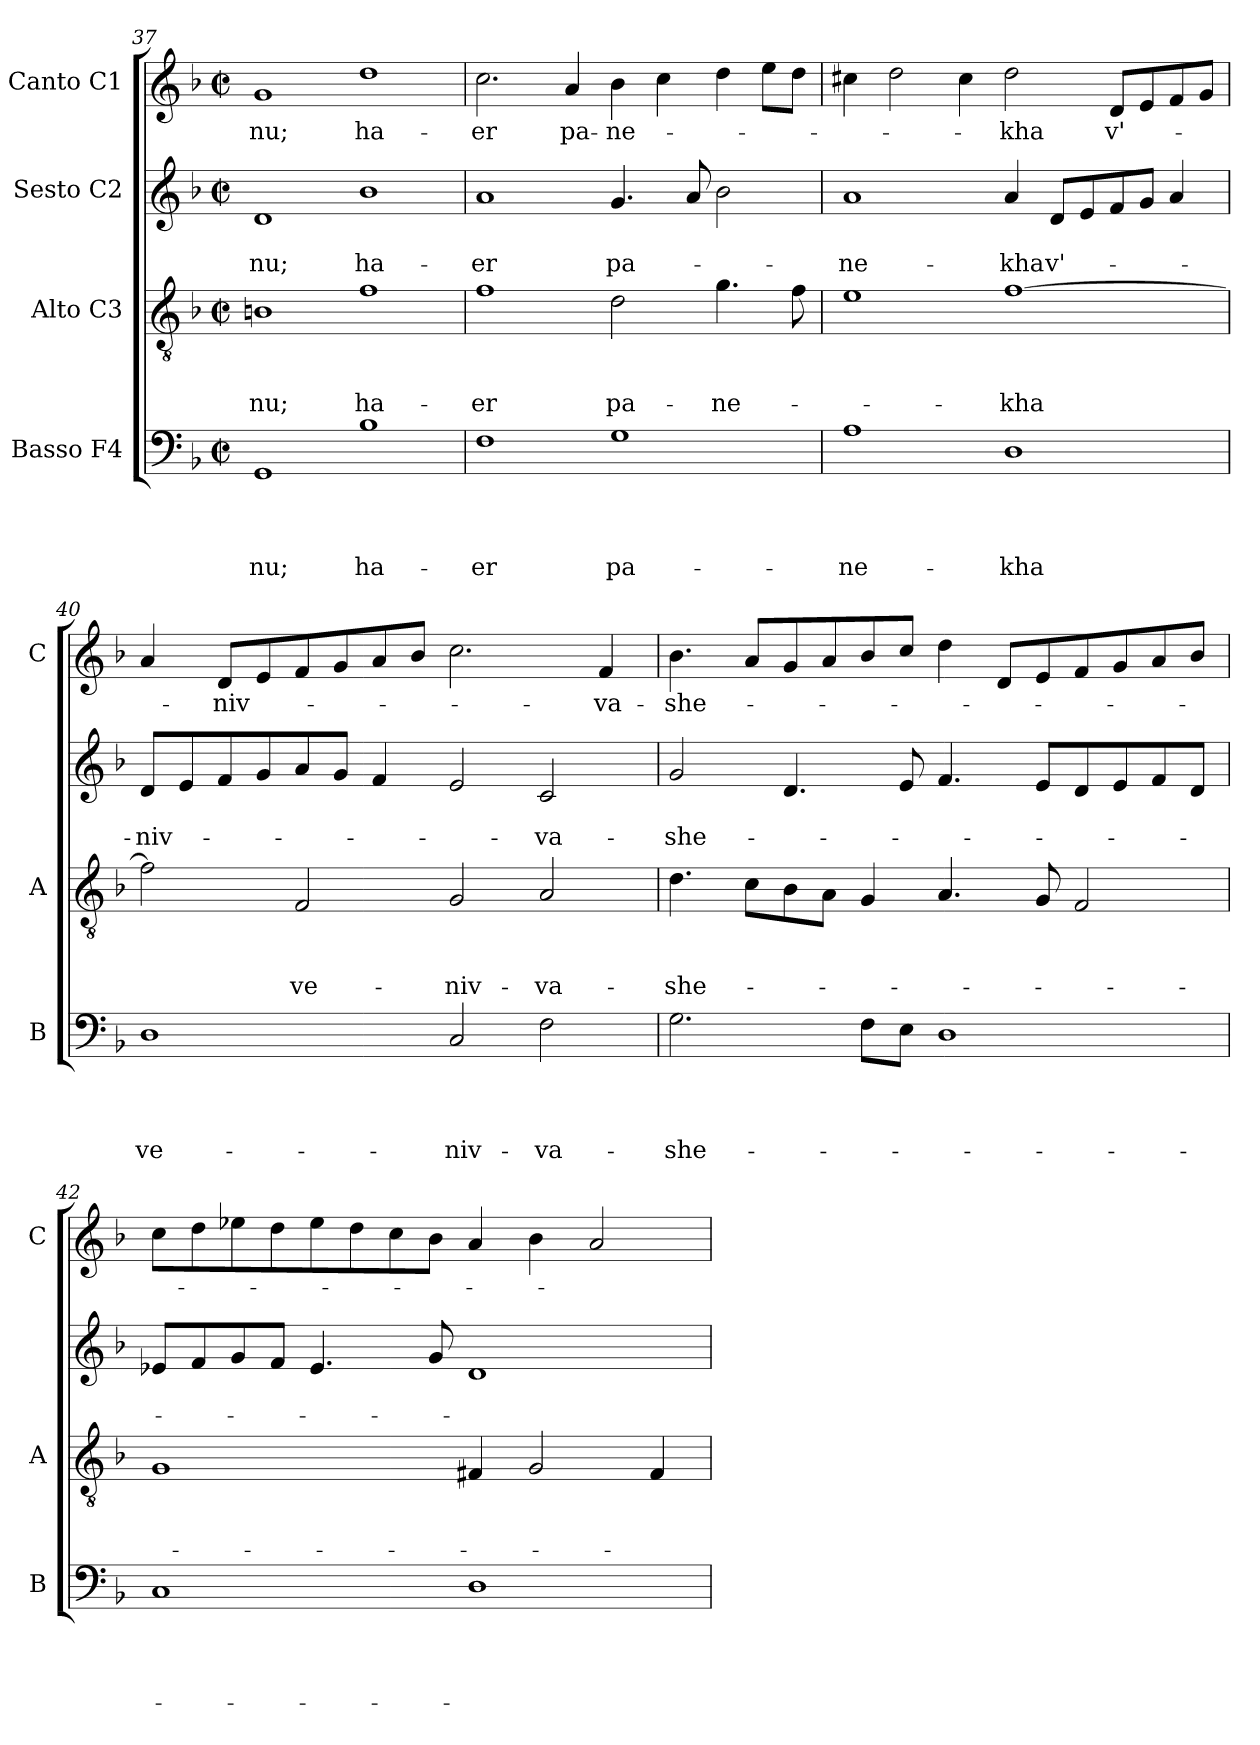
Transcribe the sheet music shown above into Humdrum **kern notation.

**kern	**text	**text	**text	**text	**kern	**text	**text	**text	**kern	**text	**text	**kern	**text
*part4	*part4	*part4	*part4	*part4	*part3	*part3	*part3	*part3	*part2	*part2	*part2	*part1	*part1
*staff4	*staff4	*staff4	*staff4	*staff4	*staff3	*staff3	*staff3	*staff3	*staff2	*staff2	*staff2	*staff1	*staff1
*I"Basso F4	*	*	*	*	*I"Alto C3	*	*	*	*I"Sesto C2	*	*	*I"Canto C1	*
*I'B	*	*	*	*	*I'A	*	*	*	*	*	*	*I'C	*
*clefF4	*	*	*	*	*clefGv2	*	*	*	*clefG2	*	*	*clefG2	*
*k[b-]	*	*	*	*	*k[b-]	*	*	*	*k[b-]	*	*	*k[b-]	*
*F:	*	*	*	*	*F:	*	*	*	*F:	*	*	*F:	*
*M2/2	*	*	*	*	*M2/2	*	*	*	*M2/2	*	*	*M2/2	*
*met(c|)	*	*	*	*	*met(c|)	*	*	*	*met(c|)	*	*	*met(c|)	*
=37	=37	=37	=37	=37	=37	=37	=37	=37	=37	=37	=37	=37	=37
!	!	!	!	!LO:LY:b	!	!	!	!LO:LY:b	!	!	!LO:LY:b	!	!LO:LY:b
1GG	.	.	.	-nu;	1Bn	.	.	-nu;	1d	.	-nu;	1g	-nu;
!	!	!	!	!LO:LY:b	!	!	!	!LO:LY:b	!	!	!LO:LY:b	!	!LO:LY:b
1B-	.	.	.	ha-	1f	.	.	ha-	1b-	.	ha-	1dd	ha-
!!LO:LB:g=z
=38	=38	=38	=38	=38	=38	=38	=38	=38	=38	=38	=38	=38	=38
!	!	!	!	!LO:LY:b	!	!	!	!LO:LY:b	!	!	!LO:LY:b	!	!LO:LY:b
1F	.	.	.	-er	1f	.	.	-er	1a	.	-er	2.cc\	-er
!	!	!	!	!	!	!	!	!	!	!	!	!	!LO:LY:b
.	.	.	.	.	.	.	.	.	.	.	.	4a/	pa-
!	!	!	!	!LO:LY:b	!	!	!	!LO:LY:b	!	!	!LO:LY:b	!	!LO:LY:b
1G	.	.	.	pa-	2d\	.	.	pa-	4.g/	.	pa-	4b-\	-ne-
.	.	.	.	.	.	.	.	.	.	.	.	4cc\	.
.	.	.	.	.	.	.	.	.	8a/	.	.	.	.
!	!	!	!	!	!	!	!	!LO:LY:b	!	!	!	!	!
.	.	.	.	.	4.g\	.	.	-ne-	2b-\	.	.	4dd\	.
.	.	.	.	.	.	.	.	.	.	.	.	8ee\L	.
.	.	.	.	.	8f\	.	.	.	.	.	.	8dd\J	.
=39	=39	=39	=39	=39	=39	=39	=39	=39	=39	=39	=39	=39	=39
!	!	!	!	!LO:LY:b	!	!	!	!	!	!	!LO:LY:b	!	!
1A	.	.	.	-ne-	1e	.	.	.	1a	.	-ne-	4cc#X\	.
.	.	.	.	.	.	.	.	.	.	.	.	2dd\	.
.	.	.	.	.	.	.	.	.	.	.	.	4cc#\	.
!	!	!	!	!LO:LY:b	!	!	!	!LO:LY:b	!	!	!LO:LY:b	!	!LO:LY:b
1D	.	.	.	-kha	[1f	.	.	-kha	4a/	.	-kha	2dd\	-kha
!	!	!	!	!	!	!	!	!	!	!	!LO:LY:b	!	!
.	.	.	.	.	.	.	.	.	8d/L	.	v'-	.	.
.	.	.	.	.	.	.	.	.	8e/	.	.	.	.
!	!	!	!	!	!	!	!	!	!	!	!	!	!LO:LY:b
.	.	.	.	.	.	.	.	.	8f/	.	.	8d/L	v'-
.	.	.	.	.	.	.	.	.	8g/J	.	.	8e/	.
.	.	.	.	.	.	.	.	.	4a/	.	.	8f/	.
.	.	.	.	.	.	.	.	.	.	.	.	8g/J	.
=40	=40	=40	=40	=40	=40	=40	=40	=40	=40	=40	=40	=40	=40
!	!	!	!	!LO:LY:b	!	!	!	!	!	!	!LO:LY:b	!	!
1D	.	.	.	ve-	2f\]	.	.	.	8d/L	.	-niv-	4a/	.
.	.	.	.	.	.	.	.	.	8e/	.	.	.	.
!	!	!	!	!	!	!	!	!	!	!	!	!	!LO:LY:b
.	.	.	.	.	.	.	.	.	8f/	.	.	8d/L	-niv-
.	.	.	.	.	.	.	.	.	8g/	.	.	8e/	.
!	!	!	!	!	!	!	!	!LO:LY:b	!	!	!	!	!
.	.	.	.	.	2F/	.	.	ve-	8a/	.	.	8f/	.
.	.	.	.	.	.	.	.	.	8g/J	.	.	8g/	.
.	.	.	.	.	.	.	.	.	4f/	.	.	8a/	.
.	.	.	.	.	.	.	.	.	.	.	.	8b-/J	.
!	!	!	!	!LO:LY:b	!	!	!	!LO:LY:b	!	!	!	!	!
2C/	.	.	.	-niv-	2G/	.	.	-niv-	2e/	.	.	2.cc\	.
!	!	!	!	!LO:LY:b	!	!	!	!LO:LY:b	!	!	!LO:LY:b	!	!
2F\	.	.	.	-va-	2A/	.	.	-va-	2c/	.	-va-	.	.
!	!	!	!	!	!	!	!	!	!	!	!	!	!LO:LY:b
.	.	.	.	.	.	.	.	.	.	.	.	4f/	-va-
!!LO:PB:g=z
=41	=41	=41	=41	=41	=41	=41	=41	=41	=41	=41	=41	=41	=41
!	!	!	!	!LO:LY:b	!	!	!	!LO:LY:b	!	!	!LO:LY:b	!	!LO:LY:b
2.G\	.	.	.	-she-	4.d\	.	.	-she-	2g/	.	-she-	4.b-\	-she-
.	.	.	.	.	8c\L	.	.	.	.	.	.	8a/L	.
.	.	.	.	.	8B-\	.	.	.	4.d/	.	.	8g/	.
.	.	.	.	.	8A\J	.	.	.	.	.	.	8a/	.
8F\L	.	.	.	.	4G/	.	.	.	.	.	.	8b-/	.
8E\J	.	.	.	.	.	.	.	.	8e/	.	.	8cc/J	.
1D	.	.	.	.	4.A/	.	.	.	4.f/	.	.	4dd\	.
.	.	.	.	.	.	.	.	.	.	.	.	8d/L	.
.	.	.	.	.	8G/	.	.	.	8e/L	.	.	8e/	.
.	.	.	.	.	2F/	.	.	.	8d/	.	.	8f/	.
.	.	.	.	.	.	.	.	.	8e/	.	.	8g/	.
.	.	.	.	.	.	.	.	.	8f/	.	.	8a/	.
.	.	.	.	.	.	.	.	.	8d/J	.	.	8b-/J	.
=42	=42	=42	=42	=42	=42	=42	=42	=42	=42	=42	=42	=42	=42
1C	.	.	.	.	1G	.	.	.	8e-X/L	.	.	8cc\L	.
.	.	.	.	.	.	.	.	.	8f/	.	.	8dd\	.
.	.	.	.	.	.	.	.	.	8g/	.	.	8ee-X\	.
.	.	.	.	.	.	.	.	.	8f/J	.	.	8dd\	.
.	.	.	.	.	.	.	.	.	4.e-/	.	.	8ee-\	.
.	.	.	.	.	.	.	.	.	.	.	.	8dd\	.
.	.	.	.	.	.	.	.	.	.	.	.	8cc\	.
.	.	.	.	.	.	.	.	.	8g/	.	.	8b-\J	.
1D	.	.	.	.	4F#X/	.	.	.	1d	.	.	4a/	.
.	.	.	.	.	2G/	.	.	.	.	.	.	4b-\	.
.	.	.	.	.	.	.	.	.	.	.	.	2a/	.
.	.	.	.	.	4F#/	.	.	.	.	.	.	.	.
=	=	=	=	=	=	=	=	=	=	=	=	=	=
*-	*-	*-	*-	*-	*-	*-	*-	*-	*-	*-	*-	*-	*-
